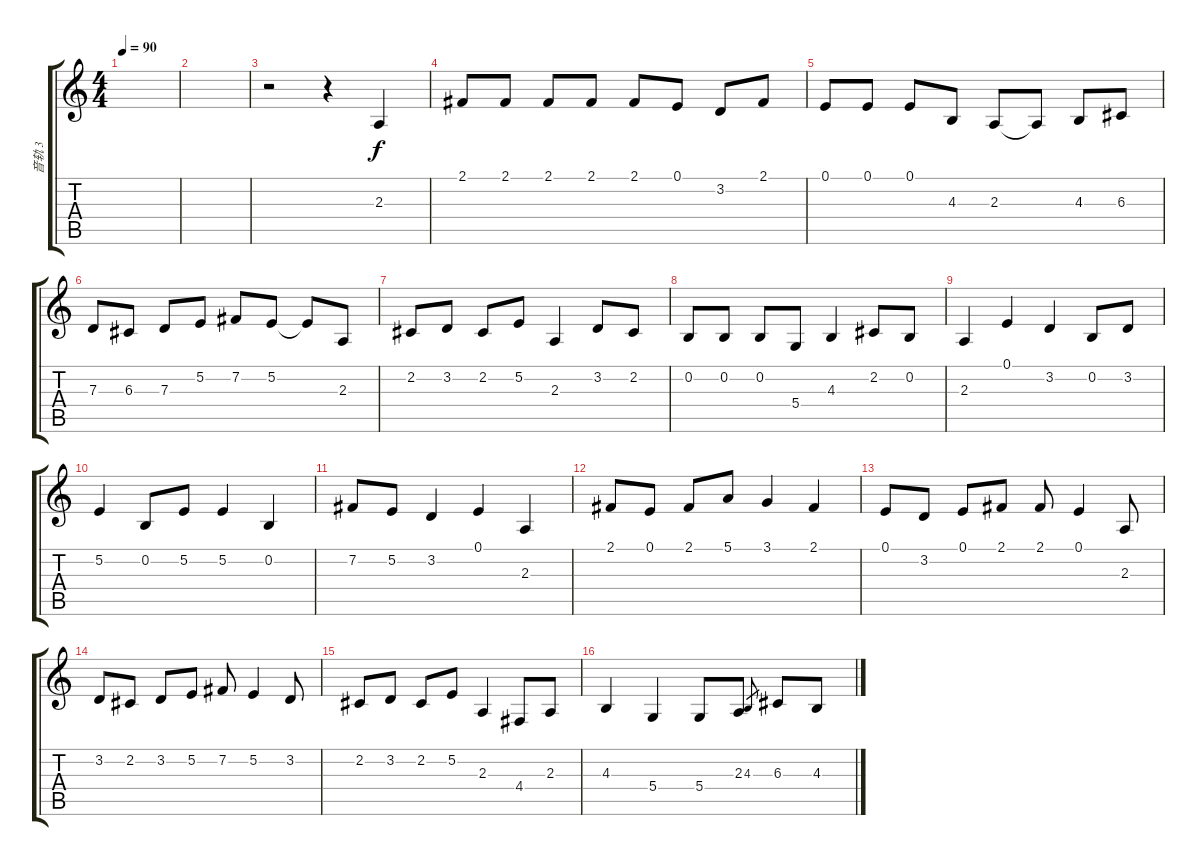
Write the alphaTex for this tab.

\track ("音轨 3" "音轨 3") {instrument flute}
\staff {score tabs}
\tuning (E4 B3 G3 D3 A2 E2) {hide}
\ts (4 4)
\tempo 90
\clef g2
\ks c
|
|
r.2 r.4 2.3.4 |
2.1.8 2.1.8 2.1.8 2.1.8 2.1.8 0.1.8 3.2.8 2.1.8 |
0.1.8 0.1.8 0.1.8 4.3.8 2.3.8 2.3{t}.8 4.3.8 6.3.8 |
7.3.8 6.3.8 7.3.8 5.2.8 7.2.8 5.2.8 5.2{t}.8 2.3.8 |
2.2.8 3.2.8 2.2.8 5.2.8 2.3.4 3.2.8 2.2.8 |
0.2.8 0.2.8 0.2.8 5.4.8 4.3.4 2.2.8 0.2.8 |
2.3.4 0.1.4 3.2.4 0.2.8 3.2.8 |
5.2.4 0.2.8 5.2.8 5.2.4 0.2.4 |
7.2.8 5.2.8 3.2.4 0.1.4 2.3.4 |
2.1.8 0.1.8 2.1.8 5.1.8 3.1.4 2.1.4 |
0.1.8 3.2.8 0.1.8 2.1.8 2.1.8 0.1.4 2.3.8 |
3.2.8 2.2.8 3.2.8 5.2.8 7.2.8 5.2.4 3.2.8 |
2.2.8 3.2.8 2.2.8 5.2.8 2.3.4 4.4.8 2.3.8 |
4.3.4 5.4.4 5.4.8 2.3.8 4.3.8{gr} 6.3.8 4.3.8
